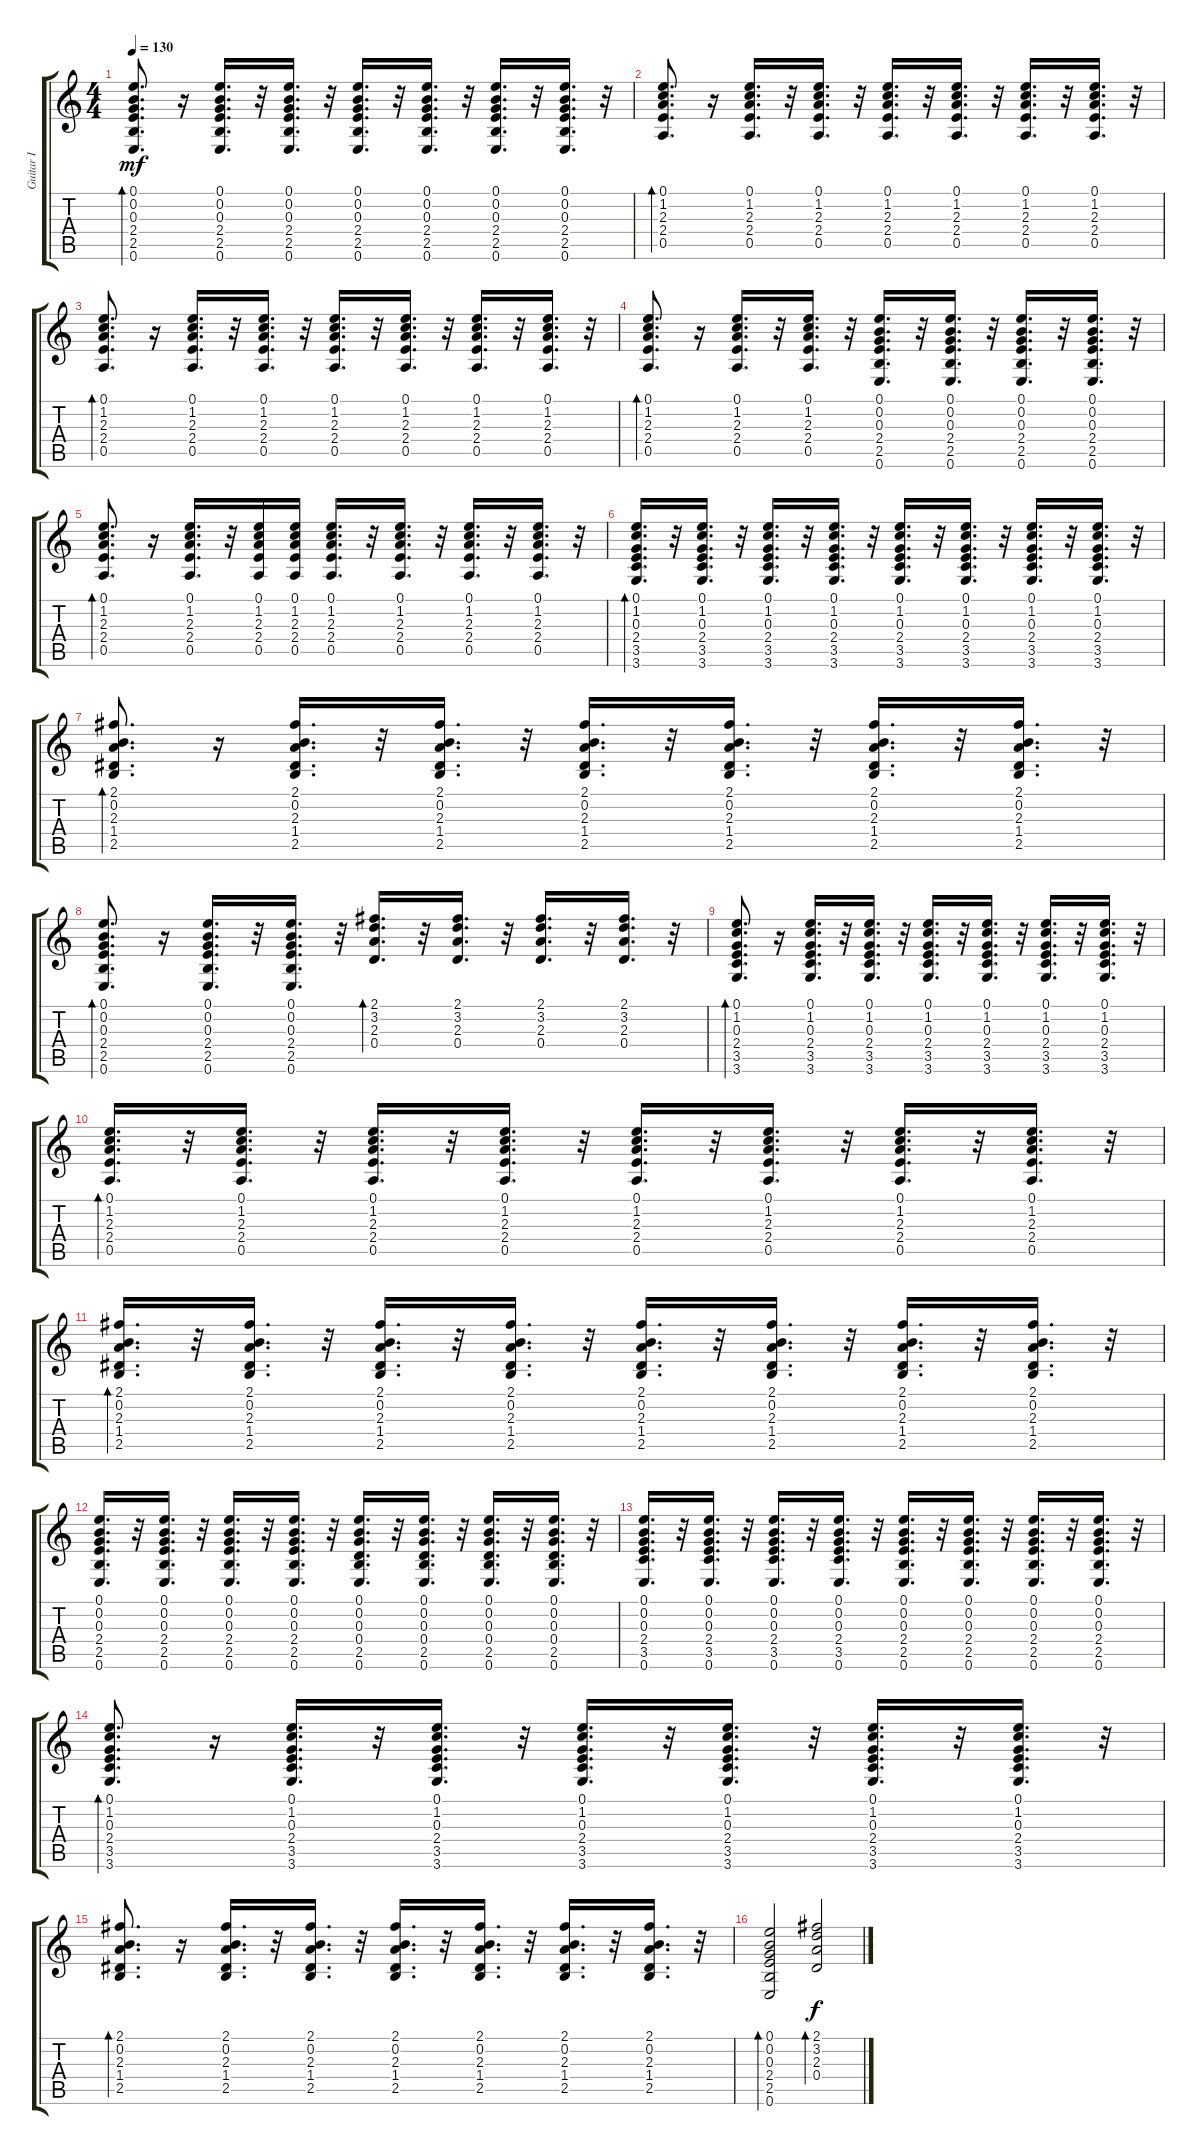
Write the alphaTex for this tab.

\track ("Guitar I" "Guitar I") {instrument acousticguitarsteel}
\staff {score tabs}
\tuning (E4 B3 G3 D3 A2 E2) {hide}
\ts (4 4)
\tempo 130
\clef g2
\ks c
(0.1 0.2 0.3 2.4 2.5 0.6).8{d bd 60 dy mf} r.16 (0.1 0.2 0.3 2.4 2.5 0.6).16{d} r.32 (0.1 0.2 0.3 2.4 2.5 0.6).16{d} r.32 (0.1 0.2 0.3 2.4 2.5 0.6).16{d} r.32 (0.1 0.2 0.3 2.4 2.5 0.6).16{d} r.32 (0.1 0.2 0.3 2.4 2.5 0.6).16{d} r.32 (0.1 0.2 0.3 2.4 2.5 0.6).16{d} r.32 |
(0.1 1.2 2.3 2.4 0.5).8{d bd 60} r.16 (0.1 1.2 2.3 2.4 0.5).16{d} r.32 (0.1 1.2 2.3 2.4 0.5).16{d} r.32 (0.1 1.2 2.3 2.4 0.5).16{d} r.32 (0.1 1.2 2.3 2.4 0.5).16{d} r.32 (0.1 1.2 2.3 2.4 0.5).16{d} r.32 (0.1 1.2 2.3 2.4 0.5).16{d} r.32 |
(0.1 1.2 2.3 2.4 0.5).8{d bd 60} r.16 (0.1 1.2 2.3 2.4 0.5).16{d} r.32 (0.1 1.2 2.3 2.4 0.5).16{d} r.32 (0.1 1.2 2.3 2.4 0.5).16{d} r.32 (0.1 1.2 2.3 2.4 0.5).16{d} r.32 (0.1 1.2 2.3 2.4 0.5).16{d} r.32 (0.1 1.2 2.3 2.4 0.5).16{d} r.32 |
(0.1 1.2 2.3 2.4 0.5).8{d bd 60} r.16 (0.1 1.2 2.3 2.4 0.5).16{d} r.32 (0.1 1.2 2.3 2.4 0.5).16{d} r.32 (0.1 0.2 0.3 2.4 2.5 0.6).16{d} r.32 (0.1 0.2 0.3 2.4 2.5 0.6).16{d} r.32 (0.1 0.2 0.3 2.4 2.5 0.6).16{d} r.32 (0.1 0.2 0.3 2.4 2.5 0.6).16{d} r.32 |
(0.1 1.2 2.3 2.4 0.5).8{d bd 60} r.16 (0.1 1.2 2.3 2.4 0.5).16{d} r.32 (0.1 1.2 2.3 2.4 0.5).16 (0.1 1.2 2.3 2.4 0.5).16 (0.1 1.2 2.3 2.4 0.5).16{d} r.32 (0.1 1.2 2.3 2.4 0.5).16{d} r.32 (0.1 1.2 2.3 2.4 0.5).16{d} r.32 (0.1 1.2 2.3 2.4 0.5).16{d} r.32 |
(0.1 1.2 0.3 2.4 3.5 3.6).16{d bd 60} r.32 (0.1 1.2 0.3 2.4 3.5 3.6).16{d} r.32 (0.1 1.2 0.3 2.4 3.5 3.6).16{d} r.32 (0.1 1.2 0.3 2.4 3.5 3.6).16{d} r.32 (0.1 1.2 0.3 2.4 3.5 3.6).16{d} r.32 (0.1 1.2 0.3 2.4 3.5 3.6).16{d} r.32 (0.1 1.2 0.3 2.4 3.5 3.6).16{d} r.32 (0.1 1.2 0.3 2.4 3.5 3.6).16{d} r.32 |
(2.1 0.2 2.3 1.4 2.5).8{d bd 60} r.16 (2.1 0.2 2.3 1.4 2.5).16{d} r.32 (2.1 0.2 2.3 1.4 2.5).16{d} r.32 (2.1 0.2 2.3 1.4 2.5).16{d} r.32 (2.1 0.2 2.3 1.4 2.5).16{d} r.32 (2.1 0.2 2.3 1.4 2.5).16{d} r.32 (2.1 0.2 2.3 1.4 2.5).16{d} r.32 |
(0.1 0.2 0.3 2.4 2.5 0.6).8{d bd 60} r.16 (0.1 0.2 0.3 2.4 2.5 0.6).16{d} r.32 (0.1 0.2 0.3 2.4 2.5 0.6).16{d} r.32 (2.1 3.2 2.3 0.4).16{d bd 60} r.32 (2.1 3.2 2.3 0.4).16{d} r.32 (2.1 3.2 2.3 0.4).16{d} r.32 (2.1 3.2 2.3 0.4).16{d} r.32 |
(0.1 1.2 0.3 2.4 3.5 3.6).8{d bd 60} r.16 (0.1 1.2 0.3 2.4 3.5 3.6).16{d} r.32 (0.1 1.2 0.3 2.4 3.5 3.6).16{d} r.32 (0.1 1.2 0.3 2.4 3.5 3.6).16{d} r.32 (0.1 1.2 0.3 2.4 3.5 3.6).16{d} r.32 (0.1 1.2 0.3 2.4 3.5 3.6).16{d} r.32 (0.1 1.2 0.3 2.4 3.5 3.6).16{d} r.32 |
(0.1 1.2 2.3 2.4 0.5).16{d bd 60} r.32 (0.1 1.2 2.3 2.4 0.5).16{d} r.32 (0.1 1.2 2.3 2.4 0.5).16{d} r.32 (0.1 1.2 2.3 2.4 0.5).16{d} r.32 (0.1 1.2 2.3 2.4 0.5).16{d} r.32 (0.1 1.2 2.3 2.4 0.5).16{d} r.32 (0.1 1.2 2.3 2.4 0.5).16{d} r.32 (0.1 1.2 2.3 2.4 0.5).16{d} r.32 |
(2.1 0.2 2.3 1.4 2.5).16{d bd 60} r.32 (2.1 0.2 2.3 1.4 2.5).16{d} r.32 (2.1 0.2 2.3 1.4 2.5).16{d} r.32 (2.1 0.2 2.3 1.4 2.5).16{d} r.32 (2.1 0.2 2.3 1.4 2.5).16{d} r.32 (2.1 0.2 2.3 1.4 2.5).16{d} r.32 (2.1 0.2 2.3 1.4 2.5).16{d} r.32 (2.1 0.2 2.3 1.4 2.5).16{d} r.32 |
(0.1 0.2 0.3 2.4 2.5 0.6).16{d} r.32 (0.1 0.2 0.3 2.4 2.5 0.6).16{d} r.32 (0.1 0.2 0.3 2.4 2.5 0.6).16{d} r.32 (0.1 0.2 0.3 2.4 2.5 0.6).16{d} r.32 (0.1 0.2 0.3 0.4 2.5 0.6).16{d} r.32 (0.1 0.2 0.3 0.4 2.5 0.6).16{d} r.32 (0.1 0.2 0.3 0.4 2.5 0.6).16{d} r.32 (0.1 0.2 0.3 0.4 2.5 0.6).16{d} r.32 |
(0.1 0.2 0.3 2.4 3.5 0.6).16{d} r.32 (0.1 0.2 0.3 2.4 3.5 0.6).16{d} r.32 (0.1 0.2 0.3 2.4 3.5 0.6).16{d} r.32 (0.1 0.2 0.3 2.4 3.5 0.6).16{d} r.32 (0.1 0.2 0.3 2.4 2.5 0.6).16{d} r.32 (0.1 0.2 0.3 2.4 2.5 0.6).16{d} r.32 (0.1 0.2 0.3 2.4 2.5 0.6).16{d} r.32 (0.1 0.2 0.3 2.4 2.5 0.6).16{d} r.32 |
(0.1 1.2 0.3 2.4 3.5 3.6).8{d bd 60} r.16 (0.1 1.2 0.3 2.4 3.5 3.6).16{d} r.32 (0.1 1.2 0.3 2.4 3.5 3.6).16{d} r.32 (0.1 1.2 0.3 2.4 3.5 3.6).16{d} r.32 (0.1 1.2 0.3 2.4 3.5 3.6).16{d} r.32 (0.1 1.2 0.3 2.4 3.5 3.6).16{d} r.32 (0.1 1.2 0.3 2.4 3.5 3.6).16{d} r.32 |
(2.1 0.2 2.3 1.4 2.5).8{d bd 60} r.16 (2.1 0.2 2.3 1.4 2.5).16{d} r.32 (2.1 0.2 2.3 1.4 2.5).16{d} r.32 (2.1 0.2 2.3 1.4 2.5).16{d} r.32 (2.1 0.2 2.3 1.4 2.5).16{d} r.32 (2.1 0.2 2.3 1.4 2.5).16{d} r.32 (2.1 0.2 2.3 1.4 2.5).16{d} r.32 |
(0.1 0.2 0.3 2.4 2.5 0.6).2{bd 60} (2.1 3.2 2.3 0.4).2{bd 60 dy f}
